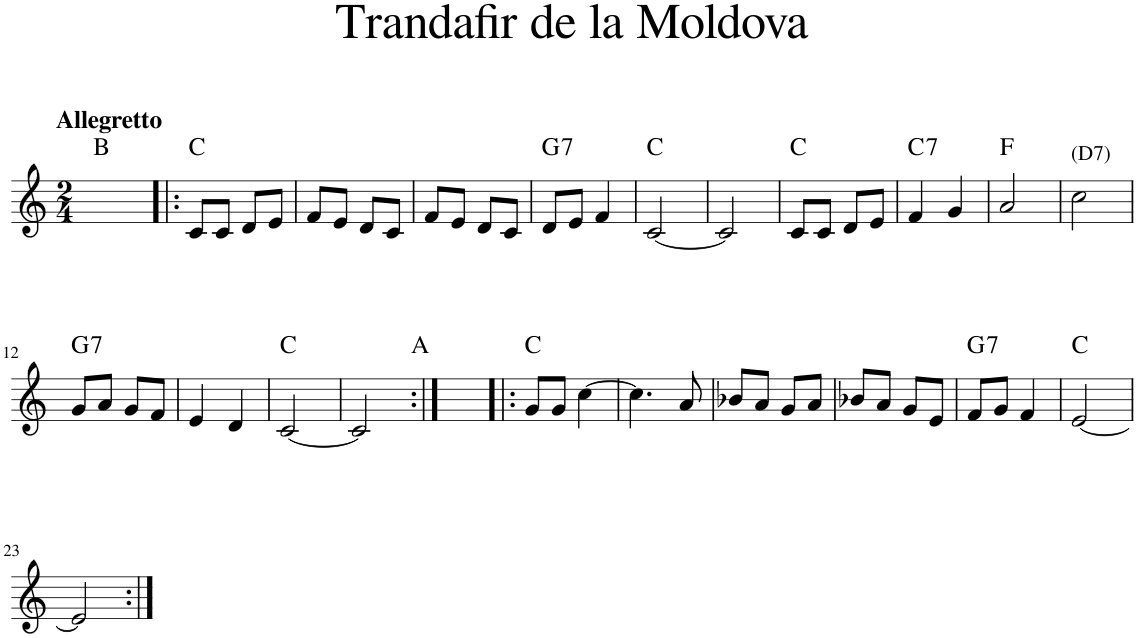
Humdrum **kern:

**kern	**harte
*part1	*part1
*staff1	*
*I"Piano	*
*I'Pno	*
*clefG2	*
*k[]	*
*M2/4	*
=1	=1
!LO:TX:a:B:t=Allegretto	!
2ryy	B:maj
=2!|:	=2!|:
8c/L	C:maj
8c/J	.
8d/L	.
8e/J	.
=3	=3
8f/L	.
8e/J	.
8d/L	.
8c/J	.
=4	=4
8f/L	.
8e/J	.
8d/L	.
8c/J	.
=5	=5
!	!LO:H:kt=7
8d/L	G:7
8e/J	.
4f/	.
=6	=6
[2c/	C:maj
=7	=7
2c/]	.
=8	=8
8c/L	C:maj
8c/J	.
8d/L	.
8e/J	.
=9	=9
!	!LO:H:kt=7
4f/	C:7
4g/	.
=10	=10
2a/	F:maj
=11	=11
!LO:TX:a:t=(D7)	!
2cc\	.
!!LO:LB:g=z
=12	=12
!	!LO:H:kt=7
8g/L	G:7
8a/J	.
8g/L	.
8f/J	.
=13	=13
4e/	.
4d/	.
=14	=14
[2c/	C:maj
=15	=15
2c/]	.
=16:|!	=16:|!
2ryy	A:maj
=17!|:	=17!|:
8g/L	C:maj
8g/J	.
[4cc\	.
=18	=18
4.cc\]	.
8a/	.
=19	=19
8b-X/L	.
8a/J	.
8g/L	.
8a/J	.
=20	=20
8b-X/L	.
8a/J	.
8g/L	.
8e/J	.
=21	=21
!	!LO:H:kt=7
8f/L	G:7
8g/J	.
4f/	.
=22	=22
[2e/	C:maj
!!LO:LB:g=z
=23	=23
2e/]	.
=:|!	=:|!
*-	*-
